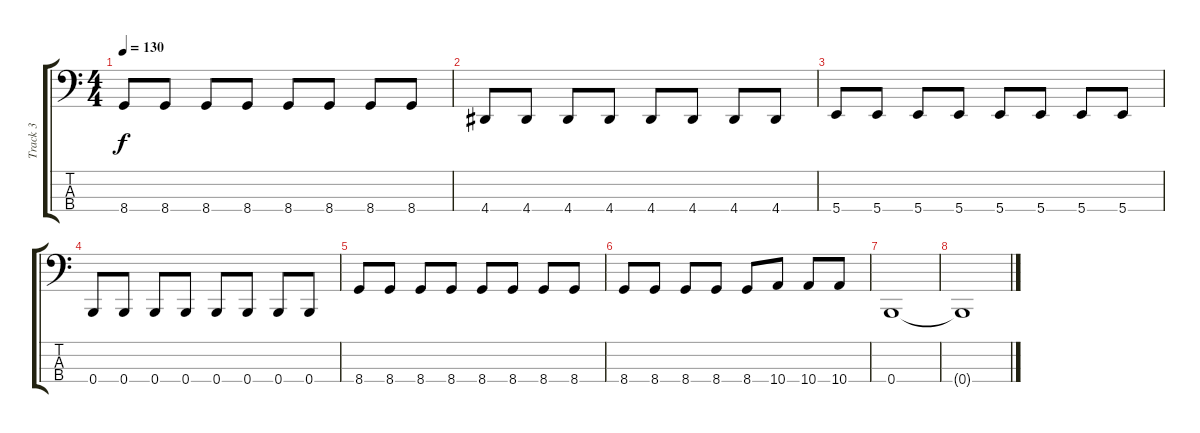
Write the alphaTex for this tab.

\track ("Track 3" "Track 3") {instrument electricbasspick}
\staff {score tabs}
\tuning (E2 B1 Gb1 B0) {hide}
\ts (4 4)
\tempo 130
\clef f4
\ks c
8.4.8{dy f} 8.4.8 8.4.8 8.4.8 8.4.8 8.4.8 8.4.8 8.4.8 |
4.4.8 4.4.8 4.4.8 4.4.8 4.4.8 4.4.8 4.4.8 4.4.8 |
5.4.8 5.4.8 5.4.8 5.4.8 5.4.8 5.4.8 5.4.8 5.4.8 |
0.4.8 0.4.8 0.4.8 0.4.8 0.4.8 0.4.8 0.4.8 0.4.8 |
8.4.8 8.4.8 8.4.8 8.4.8 8.4.8 8.4.8 8.4.8 8.4.8 |
8.4.8 8.4.8 8.4.8 8.4.8 8.4.8 10.4.8 10.4.8 10.4.8 |
0.4.1 |
0.4{t}.1
